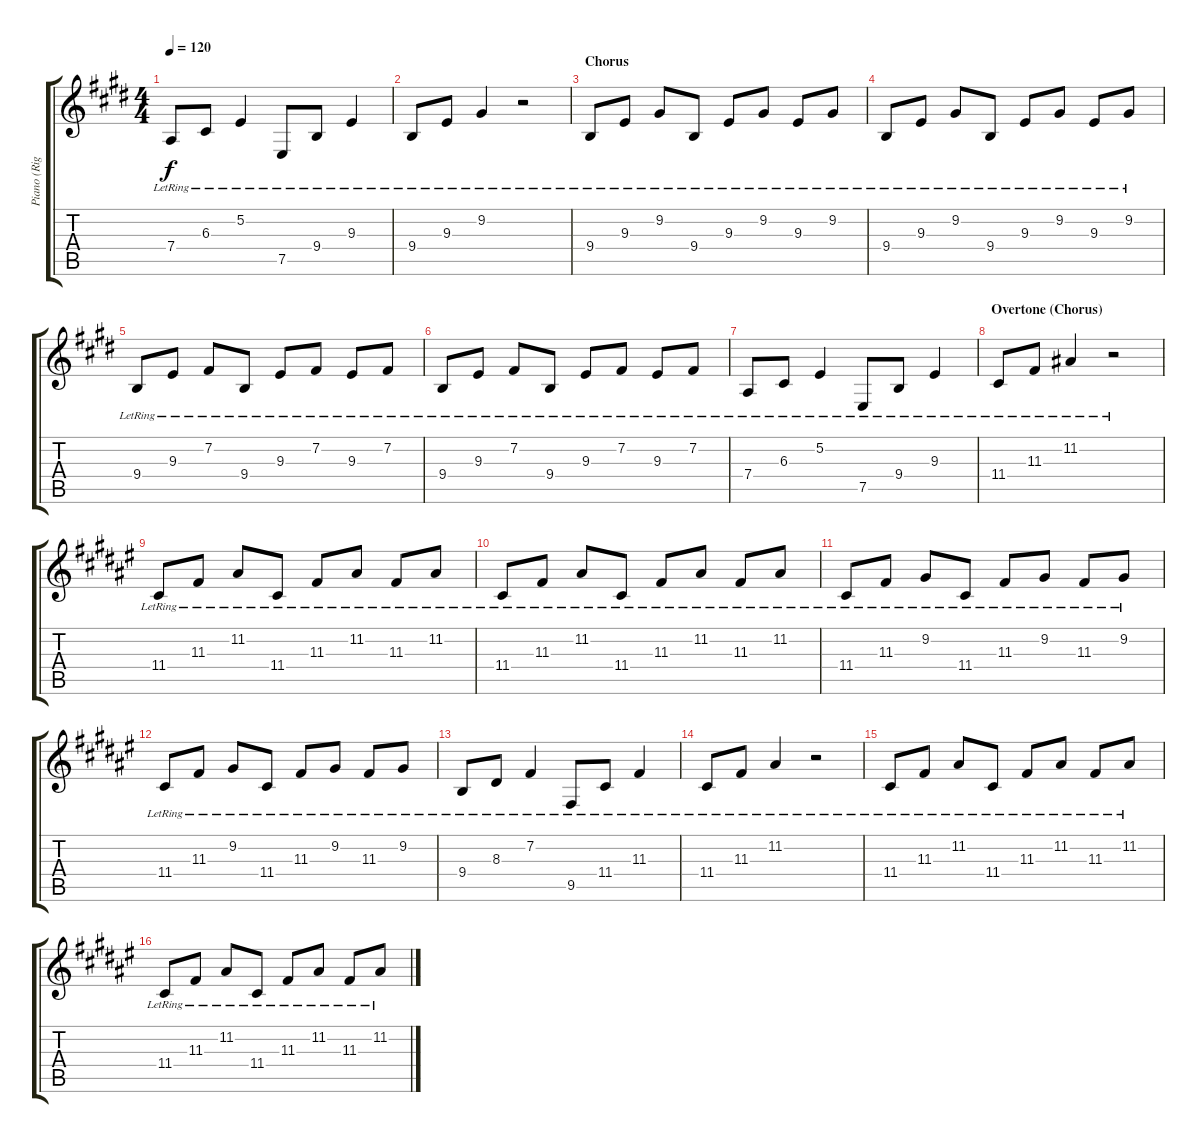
\track ("Piano (Right Hand)" "Piano (Rig") {instrument electricgrandpiano}
\staff {score tabs}
\tuning (E4 B3 G3 D3 A2 E2) {hide}
\ts (4 4)
\tempo 120
\clef g2
\ks e
7.4{lr}.8{dy f} 6.3{lr}.8 5.2{lr}.4 7.5{lr}.8 9.4{lr}.8 9.3{lr}.4 |
9.4{lr}.8 9.3{lr}.8 9.2{lr}.4 r.2 |
\section ("" "Chorus")
9.4{lr}.8 9.3{lr}.8 9.2{lr}.8 9.4{lr}.8 9.3{lr}.8 9.2{lr}.8 9.3{lr}.8 9.2{lr}.8 |
9.4{lr}.8 9.3{lr}.8 9.2{lr}.8 9.4{lr}.8 9.3{lr}.8 9.2{lr}.8 9.3{lr}.8 9.2{lr}.8 |
9.4{lr}.8 9.3{lr}.8 7.2{lr}.8 9.4{lr}.8 9.3{lr}.8 7.2{lr}.8 9.3{lr}.8 7.2{lr}.8 |
9.4{lr}.8 9.3{lr}.8 7.2{lr}.8 9.4{lr}.8 9.3{lr}.8 7.2{lr}.8 9.3{lr}.8 7.2{lr}.8 |
7.4{lr}.8 6.3{lr}.8 5.2{lr}.4 7.5{lr}.8 9.4{lr}.8 9.3{lr}.4 |
\section ("" "Overtone (Chorus)")
11.4{lr}.8 11.3{lr}.8 11.2{lr}.4 r.2 |
\ks f#
11.4{lr}.8 11.3{lr}.8 11.2{lr}.8 11.4{lr}.8 11.3{lr}.8 11.2{lr}.8 11.3{lr}.8 11.2{lr}.8 |
11.4{lr}.8 11.3{lr}.8 11.2{lr}.8 11.4{lr}.8 11.3{lr}.8 11.2{lr}.8 11.3{lr}.8 11.2{lr}.8 |
11.4{lr}.8 11.3{lr}.8 9.2{lr}.8 11.4{lr}.8 11.3{lr}.8 9.2{lr}.8 11.3{lr}.8 9.2{lr}.8 |
11.4{lr}.8 11.3{lr}.8 9.2{lr}.8 11.4{lr}.8 11.3{lr}.8 9.2{lr}.8 11.3{lr}.8 9.2{lr}.8 |
9.4{lr}.8 8.3{lr}.8 7.2{lr}.4 9.5{lr}.8 11.4{lr}.8 11.3{lr}.4 |
11.4{lr}.8 11.3{lr}.8 11.2{lr}.4 r.2 |
11.4{lr}.8 11.3{lr}.8 11.2{lr}.8 11.4{lr}.8 11.3{lr}.8 11.2{lr}.8 11.3{lr}.8 11.2{lr}.8 |
11.4{lr}.8 11.3{lr}.8 11.2{lr}.8 11.4{lr}.8 11.3{lr}.8 11.2{lr}.8 11.3{lr}.8 11.2{lr}.8
